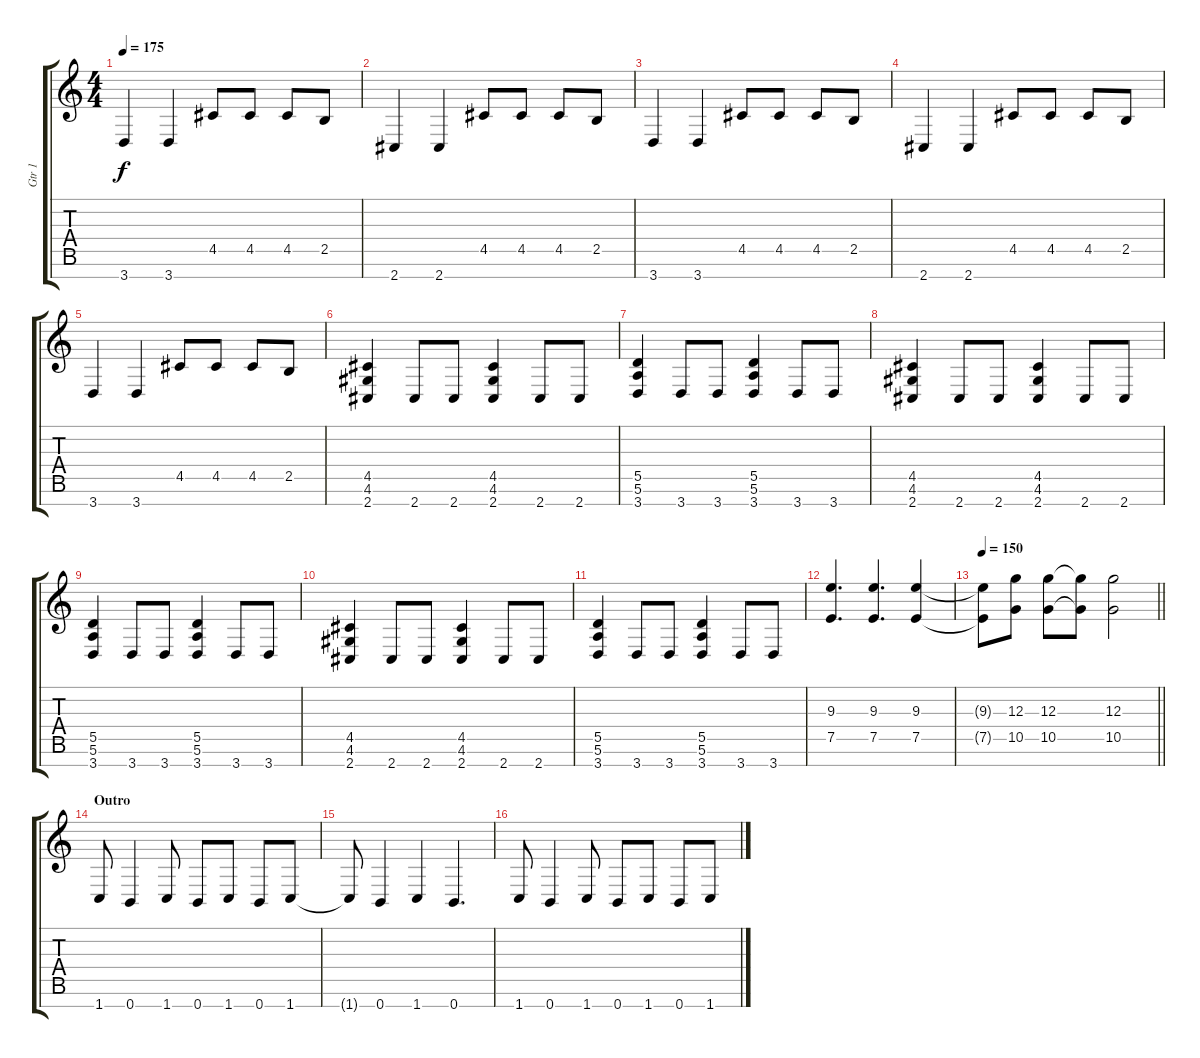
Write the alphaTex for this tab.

\track ("Gtr 1" "Gtr 1") {instrument distortionguitar}
\staff {score tabs}
\tuning (E4 B3 G3 D3 A2 E2 B1) {hide}
\ts (4 4)
\tempo 175
\clef g2
\ks c
3.7.4{dy f} 3.7.4 4.5.8 4.5.8 4.5.8 2.5.8 |
2.7.4 2.7.4 4.5.8 4.5.8 4.5.8 2.5.8 |
3.7.4 3.7.4 4.5.8 4.5.8 4.5.8 2.5.8 |
2.7.4 2.7.4 4.5.8 4.5.8 4.5.8 2.5.8 |
3.7.4 3.7.4 4.5.8 4.5.8 4.5.8 2.5.8 |
(4.5 4.6 2.7).4 2.7.8 2.7.8 (4.5 4.6 2.7).4 2.7.8 2.7.8 |
(5.5 5.6 3.7).4 3.7.8 3.7.8 (5.5 5.6 3.7).4 3.7.8 3.7.8 |
(4.5 4.6 2.7).4 2.7.8 2.7.8 (4.5 4.6 2.7).4 2.7.8 2.7.8 |
(5.5 5.6 3.7).4 3.7.8 3.7.8 (5.5 5.6 3.7).4 3.7.8 3.7.8 |
(4.5 4.6 2.7).4 2.7.8 2.7.8 (4.5 4.6 2.7).4 2.7.8 2.7.8 |
(5.5 5.6 3.7).4 3.7.8 3.7.8 (5.5 5.6 3.7).4 3.7.8 3.7.8 |
(9.3 7.5).4{d} (9.3 7.5).4{d} (9.3 7.5).4 |
\tempo 150
\barLineRight lightlight
(9.3{t} 7.5{t}).8 (12.3 10.5).8 (12.3 10.5).8 (12.3{t} 10.5{t}).8 (12.3 10.5).2 |
\section ("" "Outro")
1.7.8 0.7.4 1.7.8 0.7.8 1.7.8 0.7.8 1.7.8 |
1.7{t}.8 0.7.4 1.7.4 0.7.4{d} |
1.7.8 0.7.4 1.7.8 0.7.8 1.7.8 0.7.8 1.7.8
